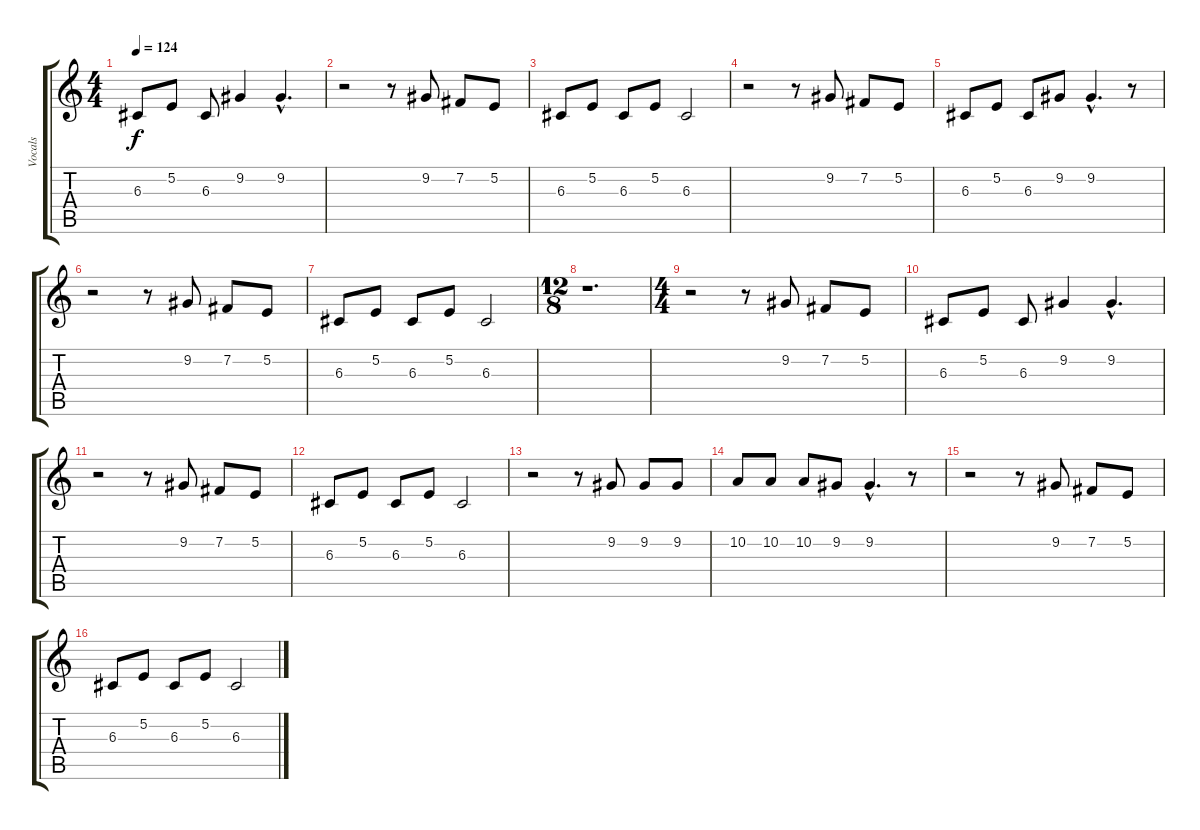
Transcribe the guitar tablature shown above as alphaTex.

\track ("Vocals" "Vocals") {instrument lead2sawtooth}
\staff {score tabs}
\tuning (E4 B3 G3 D3 A2 E2) {hide}
\ts (4 4)
\tempo 124
\clef g2
\ks c
6.3.8{dy f} 5.2.8 6.3.8 9.2.4 9.2{hac}.4{d} |
r.2 r.8 9.2.8 7.2.8 5.2.8 |
6.3.8 5.2.8 6.3.8 5.2.8 6.3.2 |
r.2 r.8 9.2.8 7.2.8 5.2.8 |
6.3.8 5.2.8 6.3.8 9.2.8 9.2{hac}.4{d} r.8 |
r.2 r.8 9.2.8 7.2.8 5.2.8 |
6.3.8 5.2.8 6.3.8 5.2.8 6.3.2 |
\ts (12 8)
r.1{d} |
\ts (4 4)
r.2 r.8 9.2.8 7.2.8 5.2.8 |
6.3.8 5.2.8 6.3.8 9.2.4 9.2{hac}.4{d} |
r.2 r.8 9.2.8 7.2.8 5.2.8 |
6.3.8 5.2.8 6.3.8 5.2.8 6.3.2 |
r.2 r.8 9.2.8 9.2.8 9.2.8 |
10.2.8 10.2.8 10.2.8 9.2.8 9.2{hac}.4{d} r.8 |
r.2 r.8 9.2.8 7.2.8 5.2.8 |
6.3.8 5.2.8 6.3.8 5.2.8 6.3.2
